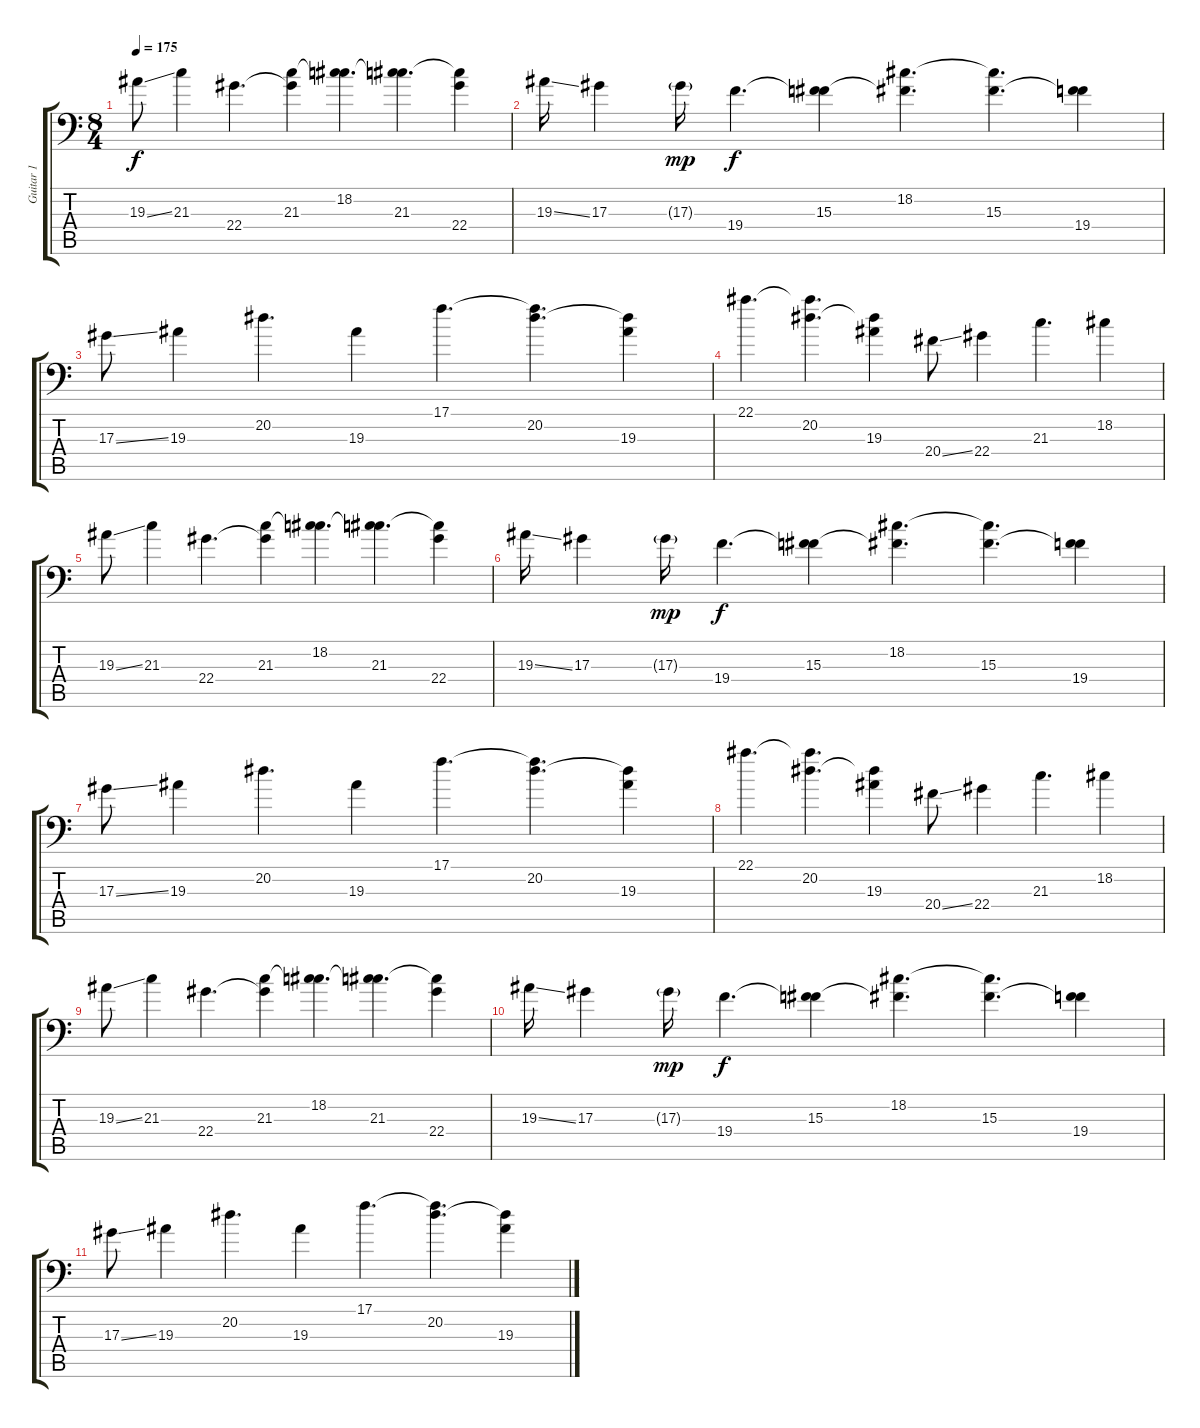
\track ("Guitar 1" "Guitar 1") {instrument acousticgrandpiano}
\staff {score tabs}
\tuning (C4 G3 Eb3 Bb2 F2 Bb1) {hide}
\ts (8 4)
\tempo 175
\clef f4
\ks c
19.3{ss}.8{dy f} 21.3.4 22.4.4{d} (21.3 22.4{t}).4 (18.2 21.3{t}).4{d} (18.2{t} 21.3).4{d} (21.3{t} 22.4).4 |
19.3{ss}.16 17.3.4 17.3{g}.16{dy mp} 19.4.4{d dy f} (15.3 19.4{t}).4 (18.2 15.3{t}).4{d} (18.2{t} 15.3).4{d} (15.3{t} 19.4).4 |
17.3{ss}.8 19.3.4 20.2.4{d} 19.3.4 17.1.4{d} (17.1{t} 20.2).4{d} (20.2{t} 19.3).4 |
22.1.4{d} (22.1{t} 20.2).4{d} (20.2{t} 19.3).4 20.4{ss}.8 22.4.4 21.3.4{d} 18.2.4 |
19.3{ss}.8 21.3.4 22.4.4{d} (21.3 22.4{t}).4 (18.2 21.3{t}).4{d} (18.2{t} 21.3).4{d} (21.3{t} 22.4).4 |
19.3{ss}.16 17.3.4 17.3{g}.16{dy mp} 19.4.4{d dy f} (15.3 19.4{t}).4 (18.2 15.3{t}).4{d} (18.2{t} 15.3).4{d} (15.3{t} 19.4).4 |
17.3{ss}.8 19.3.4 20.2.4{d} 19.3.4 17.1.4{d} (17.1{t} 20.2).4{d} (20.2{t} 19.3).4 |
22.1.4{d} (22.1{t} 20.2).4{d} (20.2{t} 19.3).4 20.4{ss}.8 22.4.4 21.3.4{d} 18.2.4 |
19.3{ss}.8 21.3.4 22.4.4{d} (21.3 22.4{t}).4 (18.2 21.3{t}).4{d} (18.2{t} 21.3).4{d} (21.3{t} 22.4).4 |
19.3{ss}.16 17.3.4 17.3{g}.16{dy mp} 19.4.4{d dy f} (15.3 19.4{t}).4 (18.2 15.3{t}).4{d} (18.2{t} 15.3).4{d} (15.3{t} 19.4).4 |
17.3{ss}.8 19.3.4 20.2.4{d} 19.3.4 17.1.4{d} (17.1{t} 20.2).4{d} (20.2{t} 19.3).4
